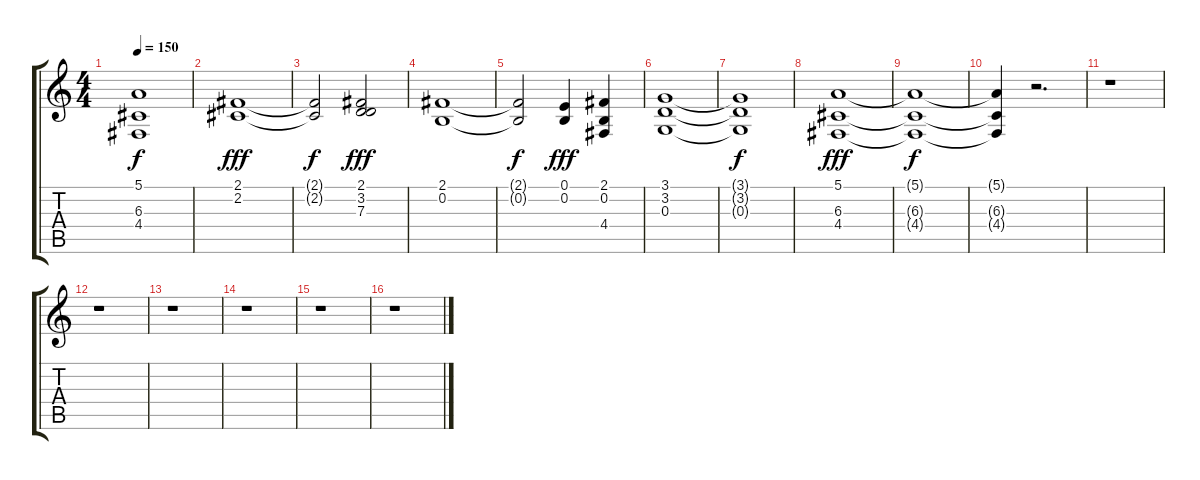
\track "" {instrument stringensemble2}
\staff {score tabs}
\tuning (E4 B3 G3 D3 A2 E2) {hide}
\ts (4 4)
\tempo 150
\clef g2
\ks c
(5.1{t} 6.3{t} 4.4{t}).1{dy f} |
(2.1 2.2).1{dy fff} |
(2.1{t} 2.2{t}).2{dy f} (2.1 3.2 7.3).2{dy fff} |
(2.1 0.2).1 |
(2.1{t} 0.2{t}).2{dy f} (0.1 0.2).4{dy fff} (2.1 0.2 4.4).4 |
(3.1 3.2 0.3).1 |
(3.1{t} 3.2{t} 0.3{t}).1{dy f} |
(5.1 6.3 4.4).1{dy fff} |
(5.1{t} 6.3{t} 4.4{t}).1{dy f} |
(5.1{t} 6.3{t} 4.4{t}).4 r.2{d} |
r.1 |
r.1 |
r.1 |
r.1 |
r.1 |
r.1
